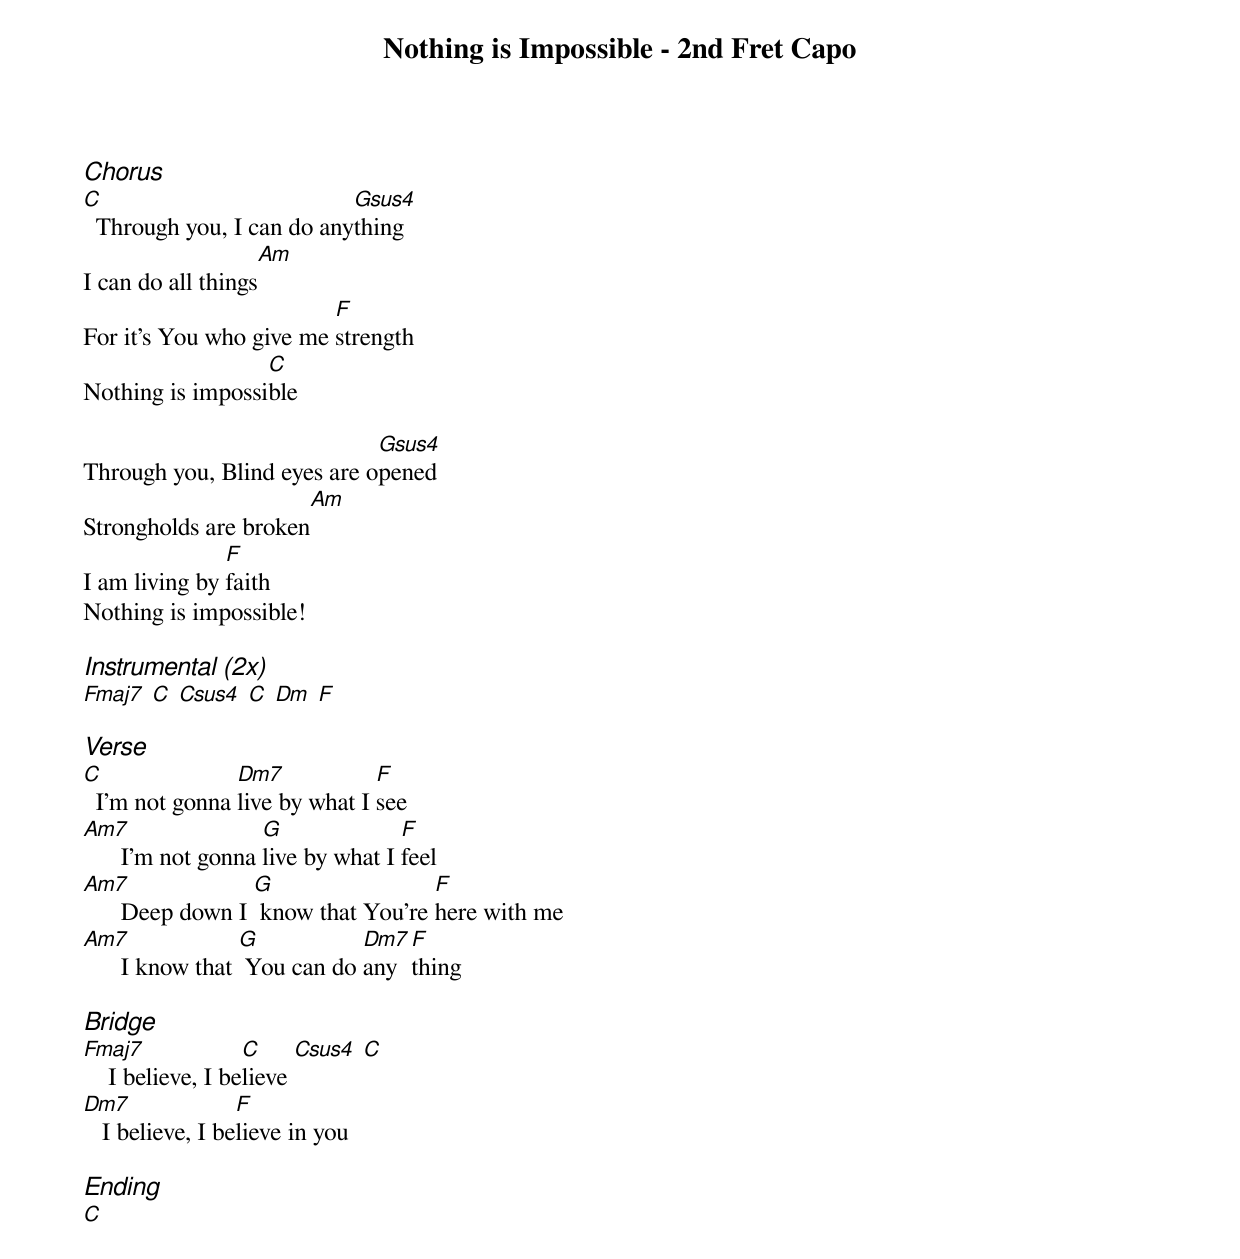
{title: Nothing is Impossible - 2nd Fret Capo}
{ng}
{columns: 1}

{ci:Chorus}
[C]  Through you, I can do any[Gsus4]thing
I can do all things[Am]
For it's You who give me [F]strength
Nothing is impossi[C]ble

Through you, Blind eyes are o[Gsus4]pened
Strongholds are broken[Am]
I am living by [F]faith
Nothing is impossible!

{ci:Instrumental (2x)}
[Fmaj7] [C] [Csus4] [C] [Dm] [F]

{ci:Verse}
[C]  I'm not gonna [Dm7]live by what I [F]see
[Am7]      I'm not gonna [G]live by what I [F]feel
[Am7]      Deep down I [G] know that You're [F]here with me
[Am7]      I know that [G] You can do [Dm7]any[F]thing

{ci:Bridge}
[Fmaj7]    I believe, I be[C]lieve [Csus4] [C]
[Dm7]   I believe, I be[F]lieve in you

{ci: Ending}
[C]
